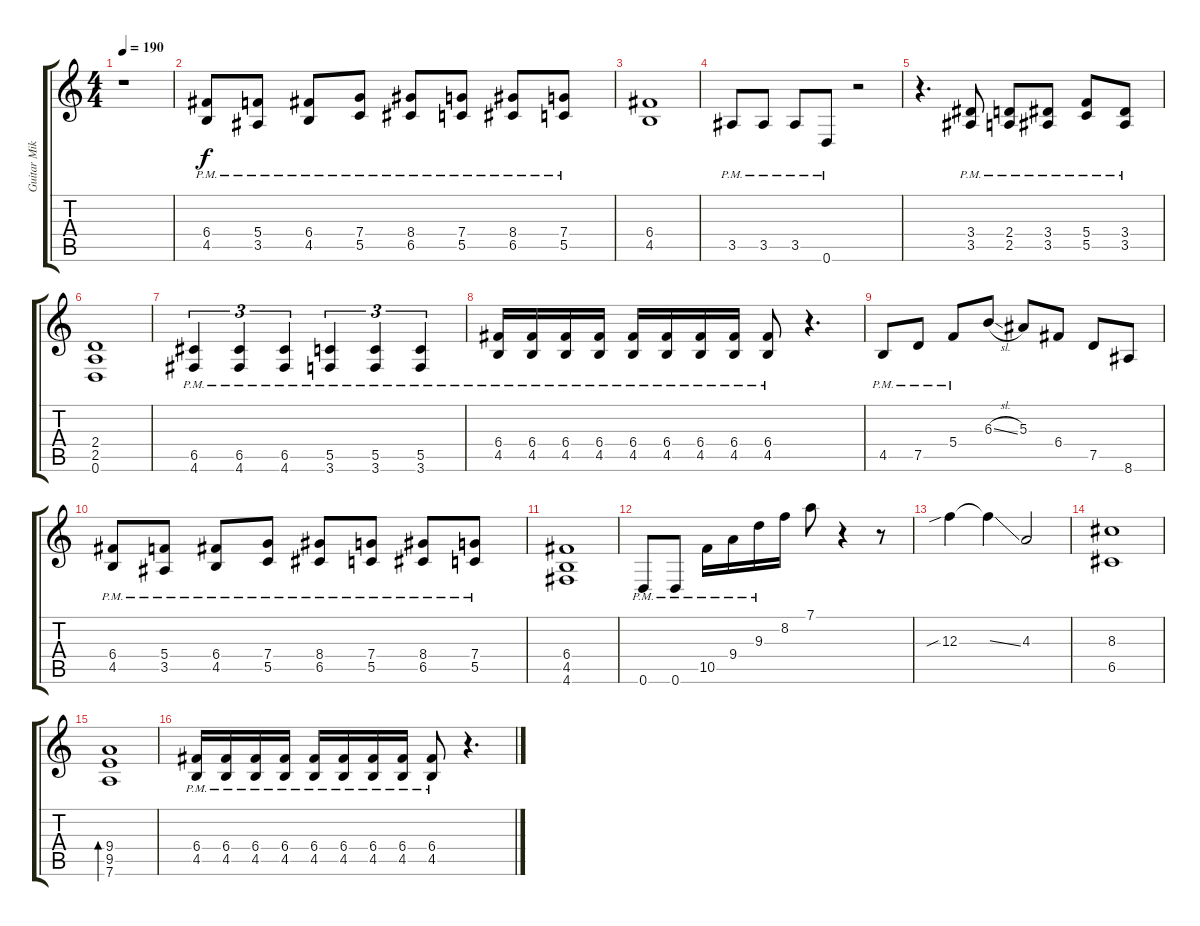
\track ("Guitar Mika" "Guitar Mik") {instrument overdrivenguitar}
\staff {score tabs}
\tuning (D4 A3 F3 C3 G2 D2) {hide}
\ts (4 4)
\tempo 190
\clef g2
\ks c
r.1{dy f} |
(6.4{pm} 4.5{pm}).8 (5.4{pm} 3.5{pm}).8 (6.4{pm} 4.5{pm}).8 (7.4{pm} 5.5{pm}).8 (8.4{pm} 6.5{pm}).8 (7.4{pm} 5.5{pm}).8 (8.4{pm} 6.5{pm}).8 (7.4{pm} 5.5{pm}).8 |
(6.4 4.5).1 |
3.5{pm}.8 3.5{pm}.8 3.5{pm}.8 0.6{pm}.8 r.2 |
r.4{d} (3.4{pm} 3.5{pm}).8 (2.4{pm} 2.5{pm}).8 (3.4{pm} 3.5{pm}).8 (5.4{pm} 5.5{pm}).8 (3.4{pm} 3.5{pm}).8 |
(2.4 2.5 0.6).1 |
(6.5{pm} 4.6{pm}).4{tu (3 2)} (6.5{pm} 4.6{pm}).4{tu (3 2)} (6.5{pm} 4.6{pm}).4{tu (3 2)} (5.5{pm} 3.6{pm}).4{tu (3 2)} (5.5{pm} 3.6{pm}).4{tu (3 2)} (5.5{pm} 3.6{pm}).4{tu (3 2)} |
(6.4{pm} 4.5{pm}).16 (6.4{pm} 4.5{pm}).16 (6.4{pm} 4.5{pm}).16 (6.4{pm} 4.5{pm}).16 (6.4{pm} 4.5{pm}).16 (6.4{pm} 4.5{pm}).16 (6.4{pm} 4.5{pm}).16 (6.4{pm} 4.5{pm}).16 (6.4{pm} 4.5{pm}).8 r.4{d} |
4.5{pm}.8 7.5{pm}.8 5.4{pm}.8 6.3{sl}.8 5.3.8 6.4.8 7.5.8 8.6.8 |
(6.4{pm} 4.5{pm}).8 (5.4{pm} 3.5{pm}).8 (6.4{pm} 4.5{pm}).8 (7.4{pm} 5.5{pm}).8 (8.4{pm} 6.5{pm}).8 (7.4{pm} 5.5{pm}).8 (8.4{pm} 6.5{pm}).8 (7.4{pm} 5.5{pm}).8 |
(6.4 4.5 4.6).1 |
0.6{pm}.8 0.6{pm}.8 10.5{pm}.16 9.4{pm}.16 9.3{pm}.16 8.2.16 7.1.8 r.4 r.8 |
12.3{sib}.4 12.3{ss t}.4 4.3.2 |
(8.3 6.5).1 |
(9.4 9.5 7.6).1{bd 60} |
(6.4{pm} 4.5{pm}).16 (6.4{pm} 4.5{pm}).16 (6.4{pm} 4.5{pm}).16 (6.4{pm} 4.5{pm}).16 (6.4{pm} 4.5{pm}).16 (6.4{pm} 4.5{pm}).16 (6.4{pm} 4.5{pm}).16 (6.4{pm} 4.5{pm}).16 (6.4{pm} 4.5{pm}).8 r.4{d}
